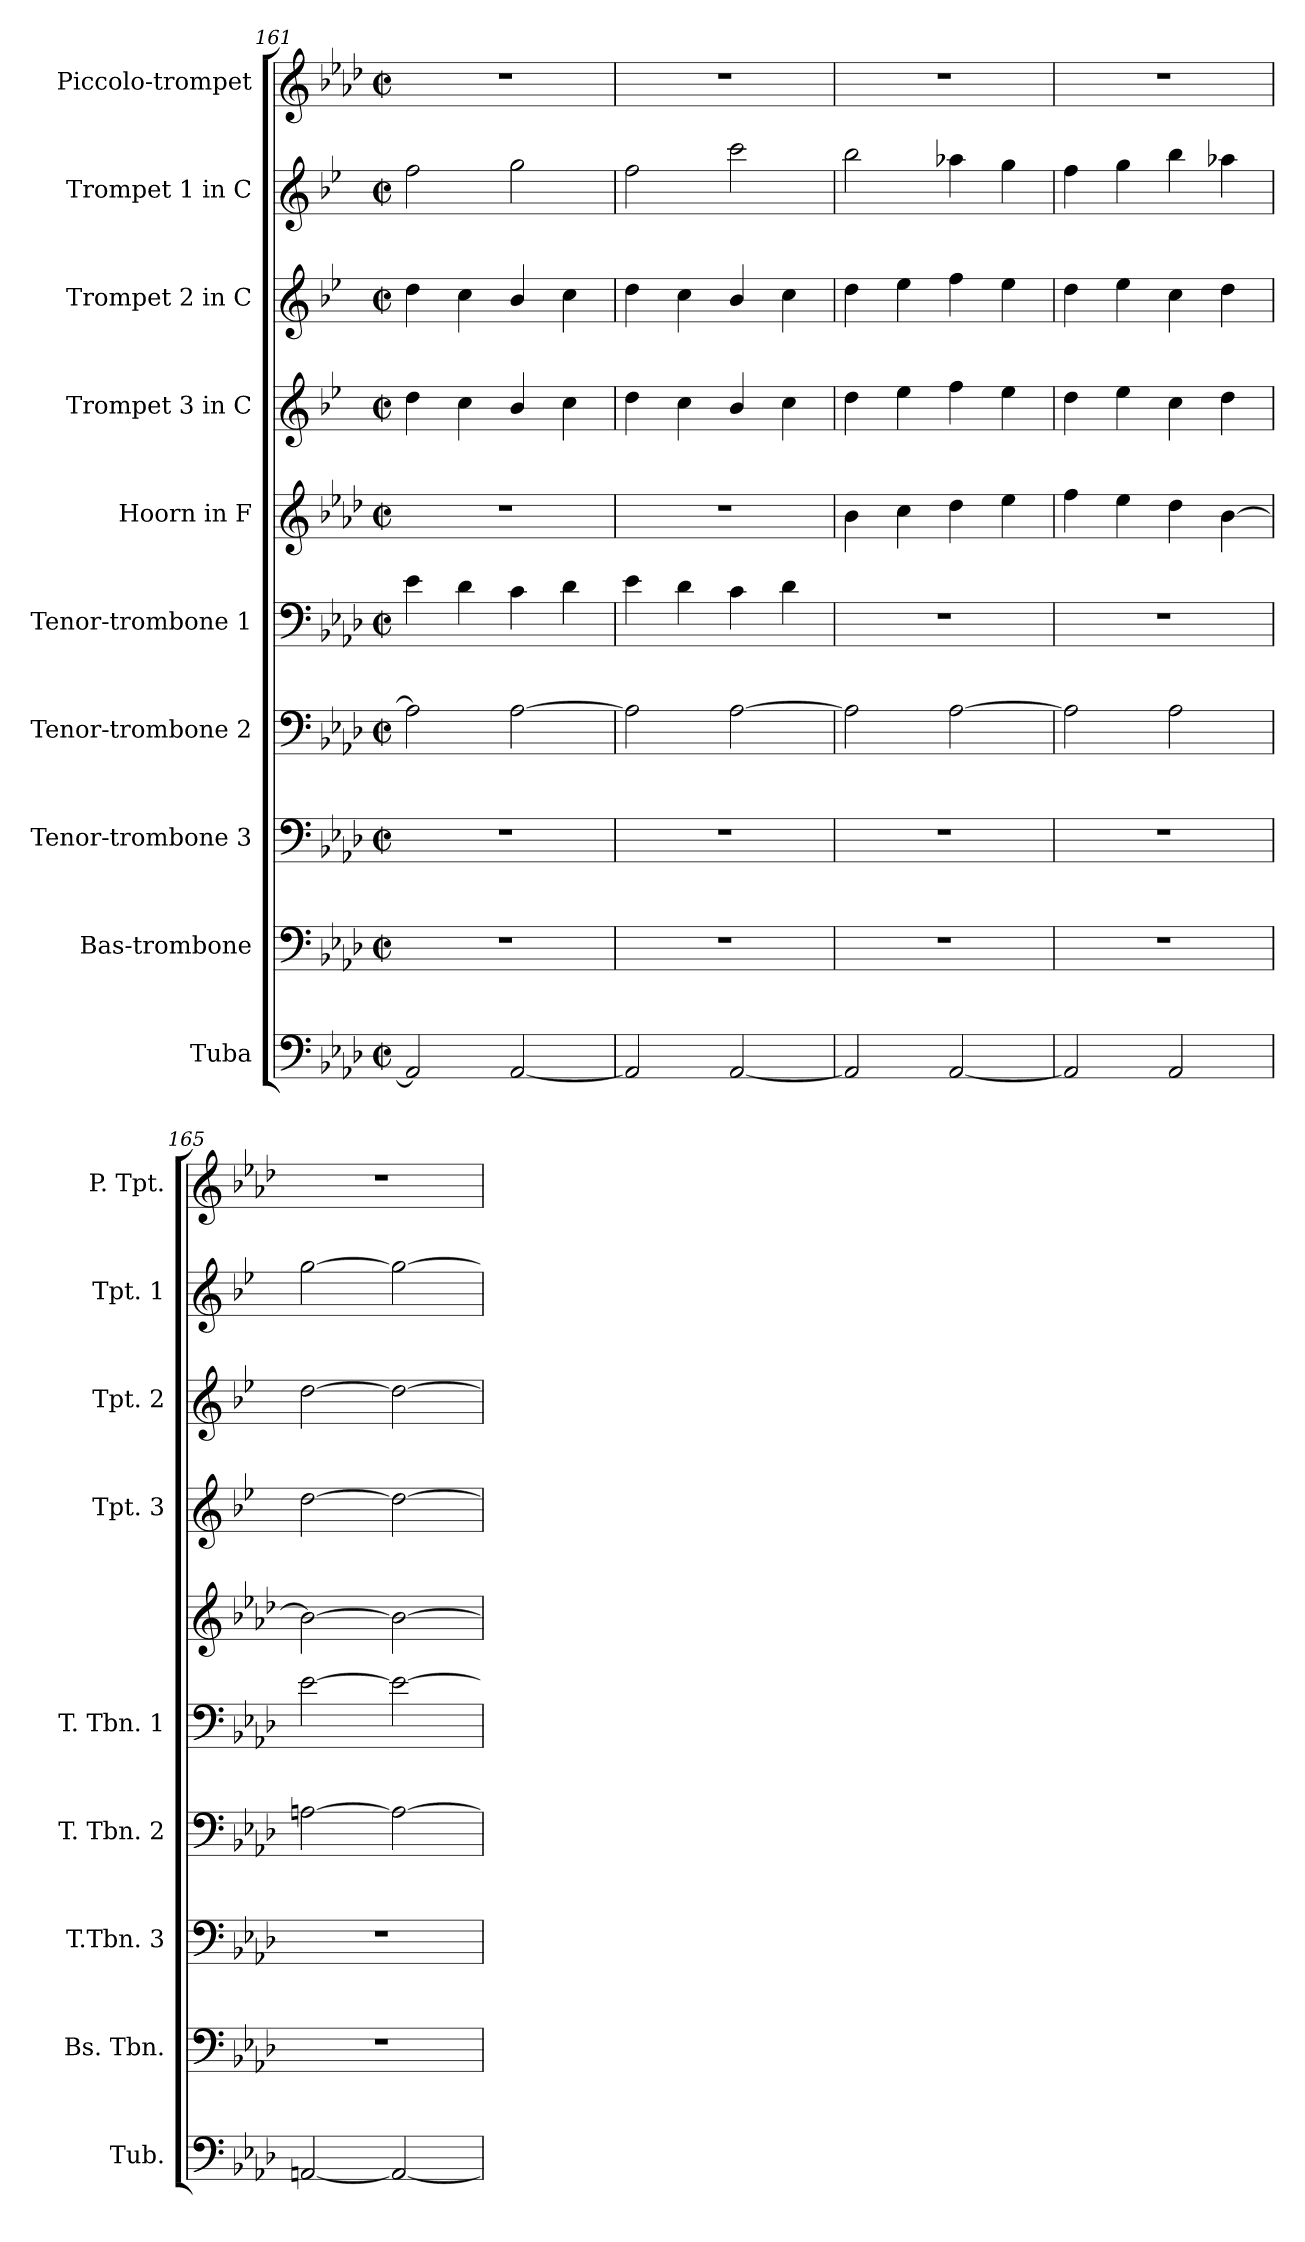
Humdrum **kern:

**kern	**kern	**kern	**kern	**kern	**kern	**kern	**kern	**kern	**kern
*part10	*part9	*part8	*part7	*part6	*part5	*part4	*part3	*part2	*part1
*staff10	*staff9	*staff8	*staff7	*staff6	*staff5	*staff4	*staff3	*staff2	*staff1
*I"Tuba	*I"Bas-trombone	*I"Tenor-trombone 3	*I"Tenor-trombone 2	*I"Tenor-trombone 1	*I"Hoorn in F	*I"Trompet 3 in C	*I"Trompet 2 in C	*I"Trompet 1 in C	*I"Piccolo-trompet
*I'Tub.	*I'Bs. Tbn.	*I'T.Tbn. 3	*I'T. Tbn. 2	*I'T. Tbn. 1	*	*I'Tpt. 3	*I'Tpt. 2	*I'Tpt. 1	*I'P. Tpt.
*clefF4	*clefF4	*clefF4	*clefF4	*clefF4	*clefG2	*clefG2	*clefG2	*clefG2	*clefG2
*	*	*	*	*	*ITrd4c7	*ITrd1c2	*ITrd1c2	*ITrd1c2	*ITrd-6c-10
*k[b-e-a-d-]	*k[b-e-a-d-]	*k[b-e-a-d-]	*k[b-e-a-d-]	*k[b-e-a-d-]	*k[b-e-a-d-g-]	*k[b-e-a-d-]	*k[b-e-a-d-]	*k[b-e-a-d-]	*k[b-e-a-d-g-c-]
*M2/2	*M2/2	*M2/2	*M2/2	*M2/2	*M2/2	*M2/2	*M2/2	*M2/2	*M2/2
*met(c|)	*met(c|)	*met(c|)	*met(c|)	*met(c|)	*met(c|)	*met(c|)	*met(c|)	*met(c|)	*met(c|)
=161	=161	=161	=161	=161	=161	=161	=161	=161	=161
2AA-/]	1r	1r	2A-\]	4e-\	1r	4cc\	4cc\	2ee-\	1r
.	.	.	.	4d-\	.	4b-\	4b-\	.	.
[2AA-/	.	.	[2A-\	4c\	.	4a-/	4a-/	2ff\	.
.	.	.	.	4d-\	.	4b-\	4b-\	.	.
!!LO:PB:g=z
=162	=162	=162	=162	=162	=162	=162	=162	=162	=162
2AA-/]	1r	1r	2A-\]	4e-\	1r	4cc\	4cc\	2ee-\	1r
.	.	.	.	4d-\	.	4b-\	4b-\	.	.
[2AA-/	.	.	[2A-\	4c\	.	4a-/	4a-/	2bb-\	.
.	.	.	.	4d-\	.	4b-\	4b-\	.	.
=163	=163	=163	=163	=163	=163	=163	=163	=163	=163
2AA-/]	1r	1r	2A-\]	1r	4e-\	4cc\	4cc\	2aa-\	1r
.	.	.	.	.	4f\	4dd-\	4dd-\	.	.
[2AA-/	.	.	[2A-\	.	4g-\	4ee-\	4ee-\	4gg-X\	.
.	.	.	.	.	4a-\	4dd-\	4dd-\	4ff\	.
=164	=164	=164	=164	=164	=164	=164	=164	=164	=164
2AA-/]	1r	1r	2A-\]	1r	4b-\	4cc\	4cc\	4ee-\	1r
.	.	.	.	.	4a-\	4dd-\	4dd-\	4ff\	.
2AA-/	.	.	2A-\	.	4g-\	4b-\	4b-\	4aa-\	.
.	.	.	.	.	[4e-\	4cc\	4cc\	4gg-X\	.
=165	=165	=165	=165	=165	=165	=165	=165	=165	=165
[2AAn/	1r	1r	[2An\	[2e-\	2e-\_	[2cc\	[2cc\	[2ff\	1r
2AA/_	.	.	2A\_	2e-\_	2e-\_	2cc\_	2cc\_	2ff\_	.
=	=	=	=	=	=	=	=	=	=
*-	*-	*-	*-	*-	*-	*-	*-	*-	*-
